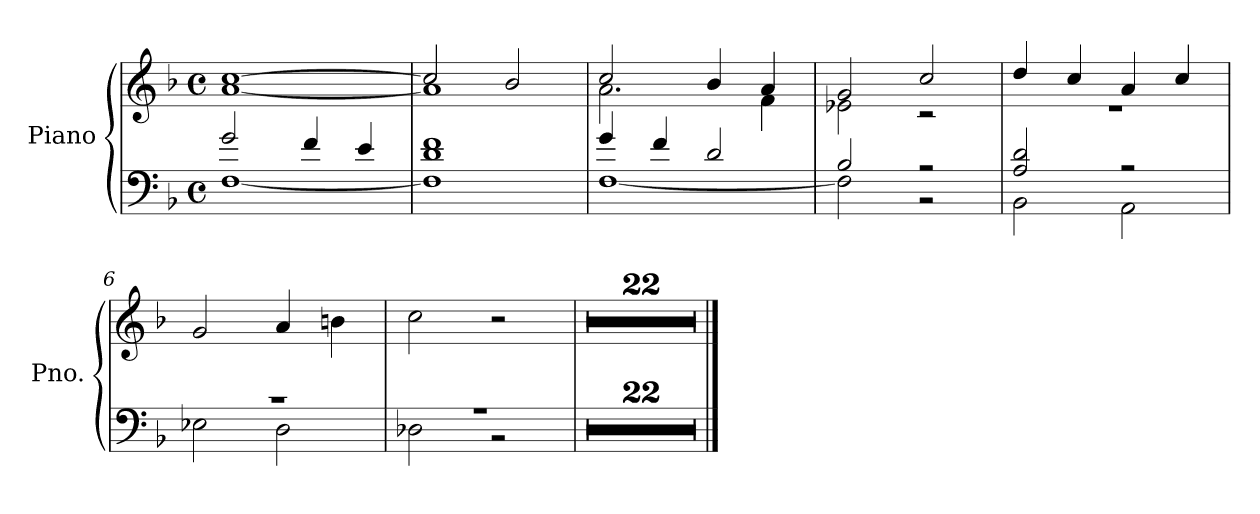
**kern	**kern
*part1	*part1
*staff2	*staff1
*I"Piano	*
*I'Pno.	*
*clefF4	*clefG2
*k[b-]	*k[b-]
*M4/4	*M4/4
*met(c)	*met(c)
=1	=1
*^	*^
2g/	[1F	[1cc	[1a
4f/	.	.	.
4e/	.	.	.
=2	=2	=2	=2
1d 1f	1F]	2cc/]	1a]
.	.	2b-/	.
=3	=3	=3	=3
4g/	[1F	2cc/	2.a\
4f/	.	.	.
2d/	.	4b-/	.
.	.	4a/	4f\
=4	=4	=4	=4
2B-/	2F\]	2g/	2e-X\
2r	2r	2cc/	2r
=5	=5	=5	=5
2A/ 2d/	2BB-\	4dd/	1r
.	.	4cc/	.
2r	2AA\	4a/	.
.	.	4cc/	.
*	*	*v	*v
=6	=6	=6
1r	2E-X\	2g/
.	2D\	4a/
.	.	4bn\
=7	=7	=7
1r	2D-X\	2cc\
.	2r	2r
*v	*v	*
=8	=8
1r	1r
=9	=9
1r	1r
=10	=10
1r	1r
=11	=11
1r	1r
=12	=12
1r	1r
=13	=13
1r	1r
!!LO:LB:g=z
=14	=14
1r	1r
=15	=15
1r	1r
=16	=16
1r	1r
=17	=17
1r	1r
=18	=18
1r	1r
=19	=19
1r	1r
=20	=20
1r	1r
=21	=21
1r	1r
=22	=22
1r	1r
=23	=23
1r	1r
=24	=24
1r	1r
=25	=25
1r	1r
=26	=26
1r	1r
=27	=27
1r	1r
=28	=28
1r	1r
=29	=29
1r	1r
==	==
*-	*-
